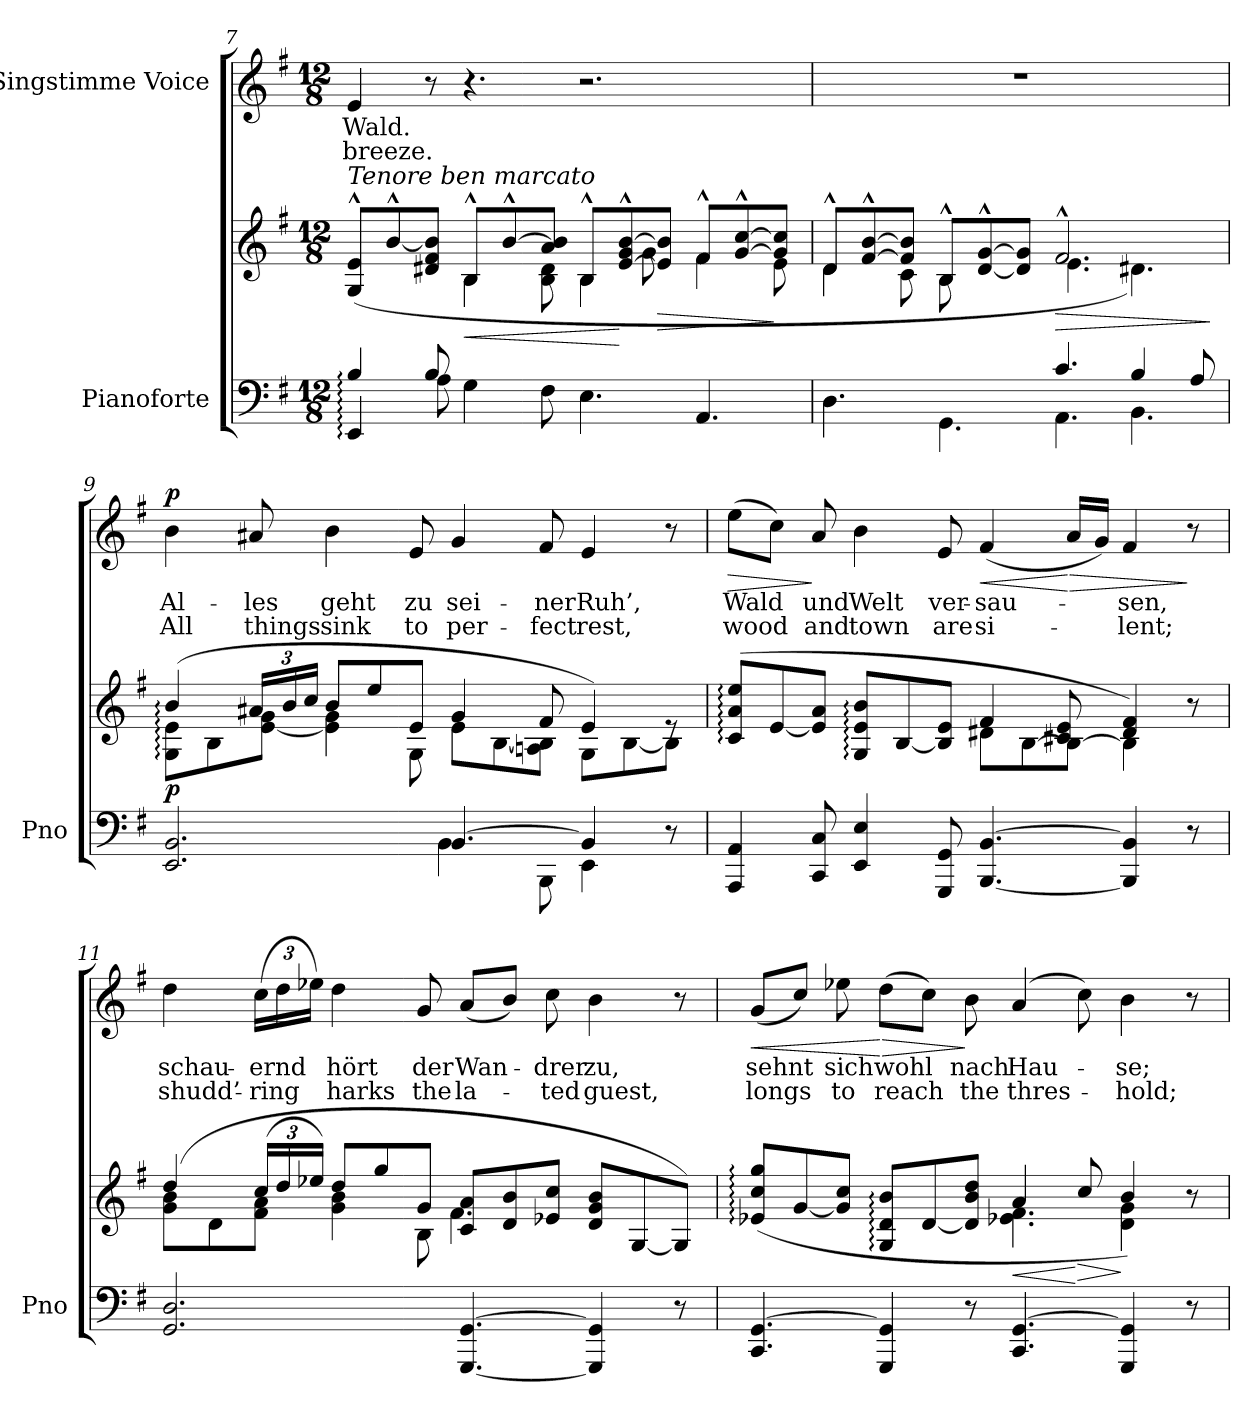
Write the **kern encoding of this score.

**kern	**kern	**dynam	**kern	**text	**text	**dynam
*part2	*part2	*part2	*part1	*part1	*part1	*part1
*staff3	*staff2	*staff2/3	*staff1	*staff1	*staff1	*staff1
*I"Pianoforte	*	*	*I"Singstimme Voice	*	*	*
*I'Pno	*	*	*	*	*	*
!!LO:LB:g=z
*clefF4	*clefG2	*	*clefG2	*	*	*
*k[f#]	*k[f#]	*	*k[f#]	*	*	*
*M12/8	*M12/8	*	*M12/8	*	*	*
=7	=7	=7	=7	=7	=7	=7
*^	*^	*	*	*	*	*
!	!	!LO:TX:a:i:t=Tenore ben marcato	!	!	!	!	!	!
!	!	!	!	!	!	!LO:LY:b	!LO:LY:b	!
4B:/	4EE:/	(>8G/^^ 8e/^^L	4.ryy	.	4e/	Wald.	breeze.	.
.	.	[8b^^/	.	.	.	.	.	.
8B/	8A\	8d#X/ 8f#/ 8b/]J	.	.	8r	.	.	.
!	!	!	!	!LO:HP:b	!	!	!	!
1ryy	4G\	8B^^/L	4B\	<	4.r	.	.	.
.	.	[8b^^/	.	.	.	.	.	.
.	8F#\	8a/ 8b/]J	8B\ 8d#\	.	.	.	.	.
.	4.E\	8B^^/L	4B\	.	2.r	.	.	.
.	.	[8e/^^ 8g/^^ [8b/^^	.	[	.	.	.	.
!	!	!	!	!LO:HP:b	!	!	!	!
.	.	8e/] 8b/]J	8g\	>	.	.	.	.
.	4.AA/	8f#^^/L	4f#\	.	.	.	.	.
.	.	[8g/^^ [8cc/^^	.	.	.	.	.	.
8ryy	.	8g/] 8cc/]J	8e\	]	.	.	.	.
=8	=8	=8	=8	=8	=8	=8	=8	=8
*	*^	*	*	*	*	*	*	*
2ryy	2.ryy	4.D\	8d^^/L	4d\	.	1.r	.	.	.
.	.	.	[8f#/^^ [8b/^^	.	.	.	.	.	.
.	.	.	8f#/] 8b/]J	8c\	.	.	.	.	.
.	.	4.GG\	8B^^/L	8B\L	.	.	.	.	.
8A/	.	.	[8d/^^ [8g/^^	4ryy	.	.	.	.	.
8G/J	.	.	8d/] 8g/]J	.	.	.	.	.	.
!	!	!	!	!	!LO:HP:b	!	!	!	!
2.ryy	4.c/	4.AA\	2.f#^^/	4.e\	>	.	.	.	.
.	4B/	4.BB\	.	4.d#X\)	.	.	.	.	.
.	8A/	.	.	.	.	.	.	.	.
*v	*v	*v	*	*	*	*	*	*	*
*	*v	*v	*	*	*	*	*
.	.	]	.	.	.	.
!!LO:PB:g=z
=9	=9	=9	=9	=9	=9	=9
*^	*^	*	*	*	*	*
!	!	!	!	!LO:DY:b	!	!LO:LY:b	!LO:LY:b	!LO:DY:a
2.EE/ 2.BB/	2.rCCyy	(>4b:/	8G\: 8e\:L	p	4b\	Al-	All	p
.	.	.	8B\	.	.	.	.	.
!	!	!	!	!	!	!LO:LY:b	!LO:LY:b	!
.	.	24a#X/LL	[8e\ 8g\J	.	8a#X/	-les	things	.
.	.	24b/	.	.	.	.	.	.
.	.	24cc/JJ	.	.	.	.	.	.
!	!	!	!	!	!	!LO:LY:b	!LO:LY:b	!
.	.	8b/L	4e\] 4g\	.	4b\	geht	sink	.
.	.	8ee/	.	.	.	.	.	.
!	!	!	!	!	!	!LO:LY:b	!LO:LY:b	!
.	.	8e/J	8G\	.	8e/	zu	to	.
!	!LO:N:head=solid	!	!	!	!	!LO:LY:b	!LO:LY:b	!
[4.BB/	4BB\	4g/	8e\L	.	4g/	sei-	per-	.
.	.	.	[8B\	.	.	.	.	.
!	!	!	!	!	!	!LO:LY:b	!LO:LY:b	!
.	8BBB\	8f#/	8An\ 8B\]J	.	8f#/	-ner	-fect	.
!	!	!	!	!	!	!LO:LY:b	!LO:LY:b	!
4BB/]	4EE\	4e/)	8G\L	.	4e/	Ruh’,	rest,	.
.	.	.	[8B\	.	.	.	.	.
8r	8ryy	8re	8B\J]	.	8r	.	.	.
=10	=10	=10	=10	=10	=10	=10	=10	=10
!	!	!	!	!	!	!LO:LY:b	!LO:LY:b	!LO:HP:b
*v	*v	*	*	*	*	*	*	*
4AAA/ 4AA/	(>8c/: 8a/: 8ee/:L	2.reyy	.	(>8ee\L	Wald	wood	>
.	[8e/	.	.	8cc\J)	.	.	.
!	!	!	!	!	!LO:LY:b	!LO:LY:b	!
8CC/ 8C/	8e/] 8a/J	.	.	8a/	und	and	]
!	!	!	!	!	!LO:LY:b	!LO:LY:b	!
4EE/ 4E/	8G/: 8e/: 8b/:L	.	.	4b\	Welt	town	.
.	[8B/	.	.	.	.	.	.
!	!	!	!	!	!LO:LY:b	!LO:LY:b	!
8GGG/ 8GG/	8B/] 8e/J	.	.	8e/	ver-	are	.
!	!	!	!	!	!LO:LY:b	!LO:LY:b	!LO:HP:b
[4.BBB/ [4.BB/	8d#X\L	4f#/	.	(<4f#/	-sau-	si-	<
.	[8B\	.	.	.	.	.	.
!	!	!	!	!	!	!	!LO:HP:n=1:b
.	8B\J_	8c#X/ 8e/	.	16a/LL	.	.	[ >
.	.	.	.	16g/JJ)	.	.	.
!	!	!	!	!	!LO:LY:b	!LO:LY:b	!
4BBB/] 4BB/]	4d#/ 4f#/)	4B\]	.	4f#/	-sen,	-lent;	.
8r	8r	8ryy	.	8r	.	.	]
!!LO:LB:g=z
=11	=11	=11	=11	=11	=11	=11	=11
!	!	!	!	!	!LO:LY:b	!LO:LY:b	!
2.GG/ 2.D/	(>4dd/	8g\ 8b\L	.	4dd\	schau-	shudd’-	.
.	.	8d\	.	.	.	.	.
*	*Xbrackettup	*	*	*Xbrackettup	*	*	*
!	!	!	!	!	!LO:LY:b	!LO:LY:b	!
.	(>24cc/LL	8f#\ 8a\J	.	(>24cc\LL	-ernd	-ring	.
.	24dd/	.	.	24dd\	.	.	.
.	24ee-X/JJ)	.	.	24ee-X\JJ)	.	.	.
!	!	!	!	!	!LO:LY:b	!LO:LY:b	!
.	8dd/L	4g\ 4b\	.	4dd\	hört	harks	.
.	8gg/	.	.	.	.	.	.
!	!	!	!	!	!LO:LY:b	!LO:LY:b	!
.	8g/J	8B\	.	8g/	der	the	.
!	!	!	!	!	!LO:LY:b	!LO:LY:b	!
[4.GGG/ [4.GG/	8c/ 8a/L	4.f#\	.	(<8a/L	Wan-	la-	.
.	8d/ 8b/	.	.	8b/J)	.	.	.
!	!	!	!	!	!LO:LY:b	!LO:LY:b	!
.	8e-X/ 8cc/J	.	.	8cc\	-drer	-ted	.
!	!	!	!	!	!LO:LY:b	!LO:LY:b	!
4GGG/] 4GG/]	8d/ 8g/ 8b/L	4.rFyy	.	4b\	zu,	guest,	.
.	[8G/	.	.	.	.	.	.
8r	8G/J])	.	.	8r	.	.	.
=12	=12	=12	=12	=12	=12	=12	=12
!	!	!	!	!	!LO:LY:b	!LO:LY:b	!LO:HP:b
4.CC/ [4.GG/	(>8e-X/: 8cc/: 8gg/:L	2.rgyy	.	(<8g/L	sehnt	longs	<
.	[8g/	.	.	8cc/J)	.	.	.
!	!	!	!	!	!LO:LY:b	!LO:LY:b	!
.	8g/] 8cc/J	.	.	8ee-X\	sich	to	.
!	!	!	!	!	!LO:LY:b	!LO:LY:b	!LO:HP:n=1:b
4GGG/ 4GG/]	8G/: 8d/: 8b/:L	.	.	(>8dd\L	wohl	reach	[ >
.	[8d/	.	.	8cc\J)	.	.	.
!	!	!	!	!	!LO:LY:b	!LO:LY:b	!
8r	8d/] 8b/ 8dd/J	.	.	8b\	nach	the	]
!	!	!	!LO:HP:b	!	!LO:LY:b	!LO:LY:b	!
4.CC/ [4.GG/	4a/	4.e-X\ 4.f#\	<	(>4a/	Hau-	thres-	.
!	!	!	!LO:HP:n=1:b	!	!	!	!
.	8cc/	.	[ >	8cc\)	.	.	.
!	!	!	!	!	!LO:LY:b	!LO:LY:b	!
4GGG/ 4GG/]	4b/)	4d\ 4g\	]	4b\	-se;	-hold;	.
8r	8r	8ryy	.	8r	.	.	.
*	*v	*v	*	*	*	*	*
=	=	=	=	=	=	=
*-	*-	*-	*-	*-	*-	*-
